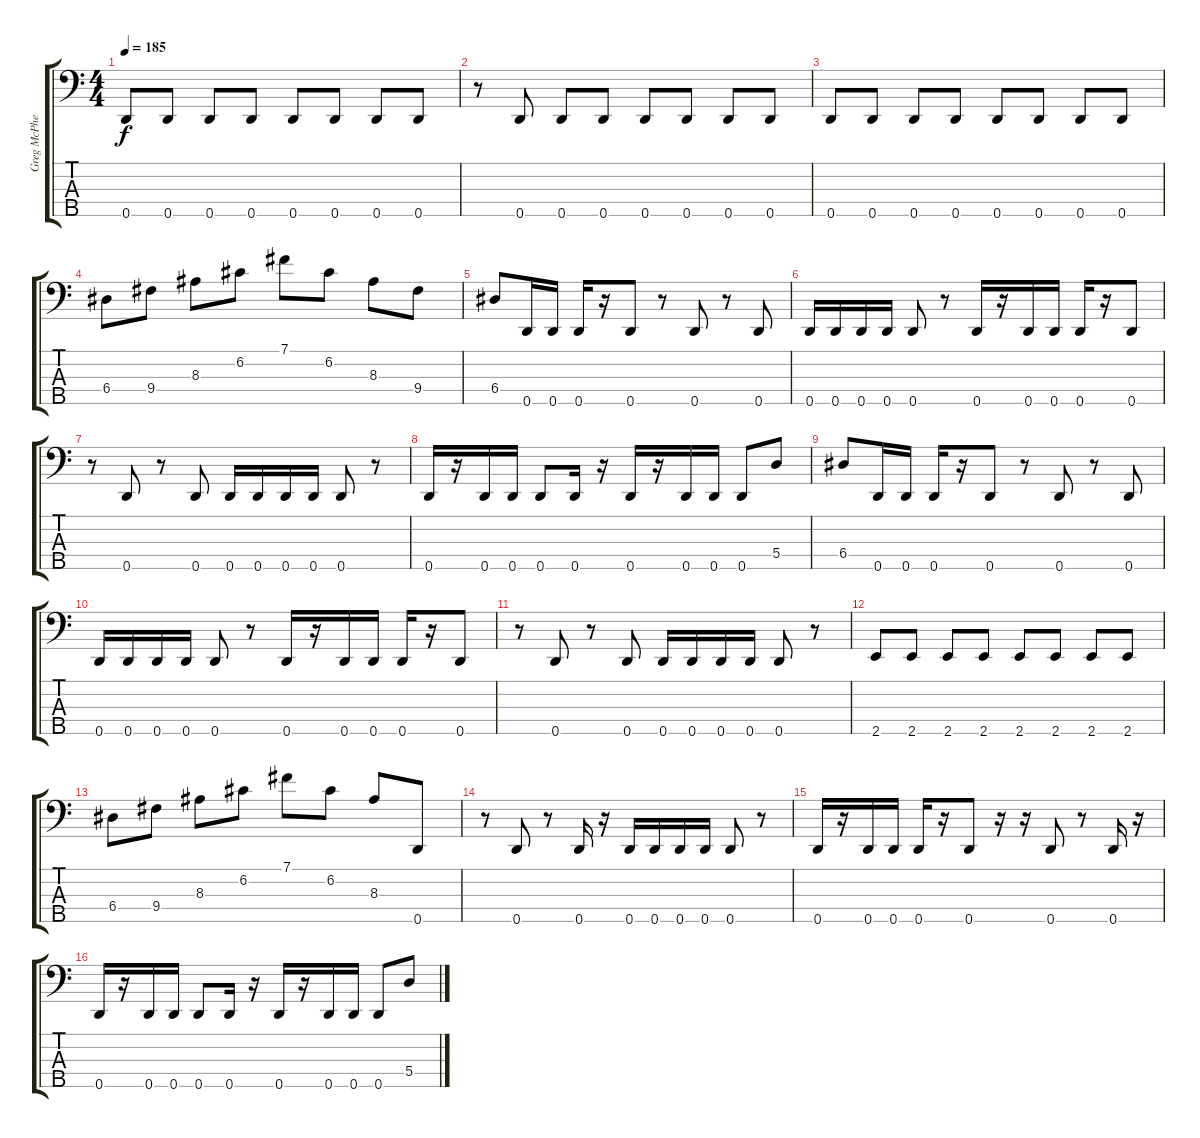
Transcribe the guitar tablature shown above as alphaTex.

\track ("Greg McPherson" "Greg McPhe") {instrument electricbasspick}
\staff {score tabs}
\tuning (B2 G2 D2 A1 D1) {hide}
\ts (4 4)
\tempo 185
\clef f4
\ks c
0.5.8{dy f} 0.5.8 0.5.8 0.5.8 0.5.8 0.5.8 0.5.8 0.5.8 |
r.8 0.5.8 0.5.8 0.5.8 0.5.8 0.5.8 0.5.8 0.5.8 |
0.5.8 0.5.8 0.5.8 0.5.8 0.5.8 0.5.8 0.5.8 0.5.8 |
6.4.8 9.4.8 8.3.8 6.2.8 7.1.8 6.2.8 8.3.8 9.4.8 |
6.4.8 0.5.16 0.5.16 0.5.16 r.16 0.5.8 r.8 0.5.8 r.8 0.5.8 |
0.5.16 0.5.16 0.5.16 0.5.16 0.5.8 r.8 0.5.16 r.16 0.5.16 0.5.16 0.5.16 r.16 0.5.8 |
r.8 0.5.8 r.8 0.5.8 0.5.16 0.5.16 0.5.16 0.5.16 0.5.8 r.8 |
0.5.16 r.16 0.5.16 0.5.16 0.5.8 0.5.16 r.16 0.5.16 r.16 0.5.16 0.5.16 0.5.8 5.4.8 |
6.4.8 0.5.16 0.5.16 0.5.16 r.16 0.5.8 r.8 0.5.8 r.8 0.5.8 |
0.5.16 0.5.16 0.5.16 0.5.16 0.5.8 r.8 0.5.16 r.16 0.5.16 0.5.16 0.5.16 r.16 0.5.8 |
r.8 0.5.8 r.8 0.5.8 0.5.16 0.5.16 0.5.16 0.5.16 0.5.8 r.8 |
2.5.8 2.5.8 2.5.8 2.5.8 2.5.8 2.5.8 2.5.8 2.5.8 |
6.4.8 9.4.8 8.3.8 6.2.8 7.1.8 6.2.8 8.3.8 0.5.8 |
r.8 0.5.8 r.8 0.5.16 r.16 0.5.16 0.5.16 0.5.16 0.5.16 0.5.8 r.8 |
0.5.16 r.16 0.5.16 0.5.16 0.5.16 r.16 0.5.8 r.16 r.16 0.5.8 r.8 0.5.16 r.16 |
0.5.16 r.16 0.5.16 0.5.16 0.5.8 0.5.16 r.16 0.5.16 r.16 0.5.16 0.5.16 0.5.8 5.4.8
